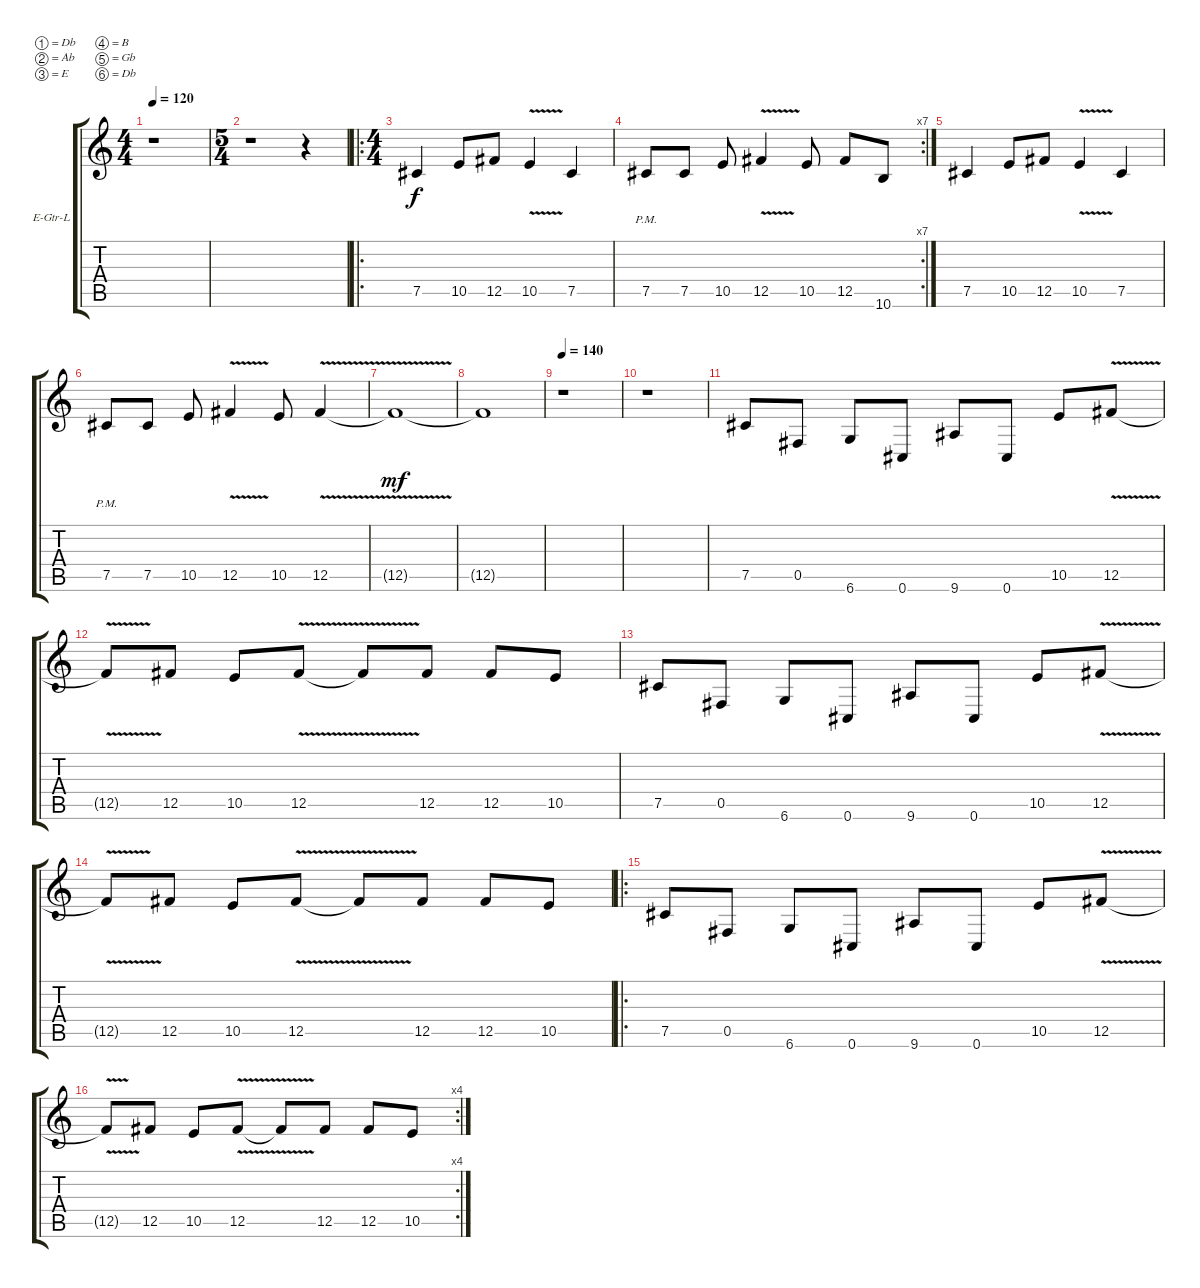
\bracketExtendMode groupsimilarinstruments
\firstSystemTrackNameOrientation horizontal
\otherSystemsTrackNameOrientation horizontal
\track ("Electric Guitar L" "E-Gtr-L") {instrument distortionguitar}
\staff {score tabs}
\tuning (Db4 Ab3 E3 B2 Gb2 Db2)
\ts (4 4)
\tempo 120
\clef g2
\ks c
r.1{dy mf} |
\ts (5 4)
r.1 r.4 |
\ro
\ts (4 4)
7.5.4{dy f} 10.5.8 12.5.8 10.5{v}.4 7.5.4 |
\rc 7
7.5{pm}.8 7.5.8 10.5.8 12.5{v}.4 10.5.8 12.5.8 10.6.8 |
7.5.4 10.5.8 12.5.8 10.5{v}.4 7.5.4 |
7.5{pm}.8 7.5.8 10.5.8 12.5{v}.4 10.5.8 12.5{v}.4 |
12.5{t}.1{dy mf} |
12.5{t}.1 |
\tempo 140
r.1 |
r.1 |
7.5.8 0.5.8 6.6.8 0.6.8 9.6.8 0.6.8 10.5.8 12.5{v}.8 |
12.5{t}.8 12.5.8 10.5.8 12.5{v}.8 12.5{t}.8 12.5.8 12.5.8 10.5.8 |
7.5.8 0.5.8 6.6.8 0.6.8 9.6.8 0.6.8 10.5.8 12.5{v}.8 |
12.5{t}.8 12.5.8 10.5.8 12.5{v}.8 12.5{t}.8 12.5.8 12.5.8 10.5.8 |
\ro
7.5.8 0.5.8 6.6.8 0.6.8 9.6.8 0.6.8 10.5.8 12.5{v}.8 |
\rc 4
12.5{t}.8 12.5.8 10.5.8 12.5{v}.8 12.5{t}.8 12.5.8 12.5.8 10.5.8
